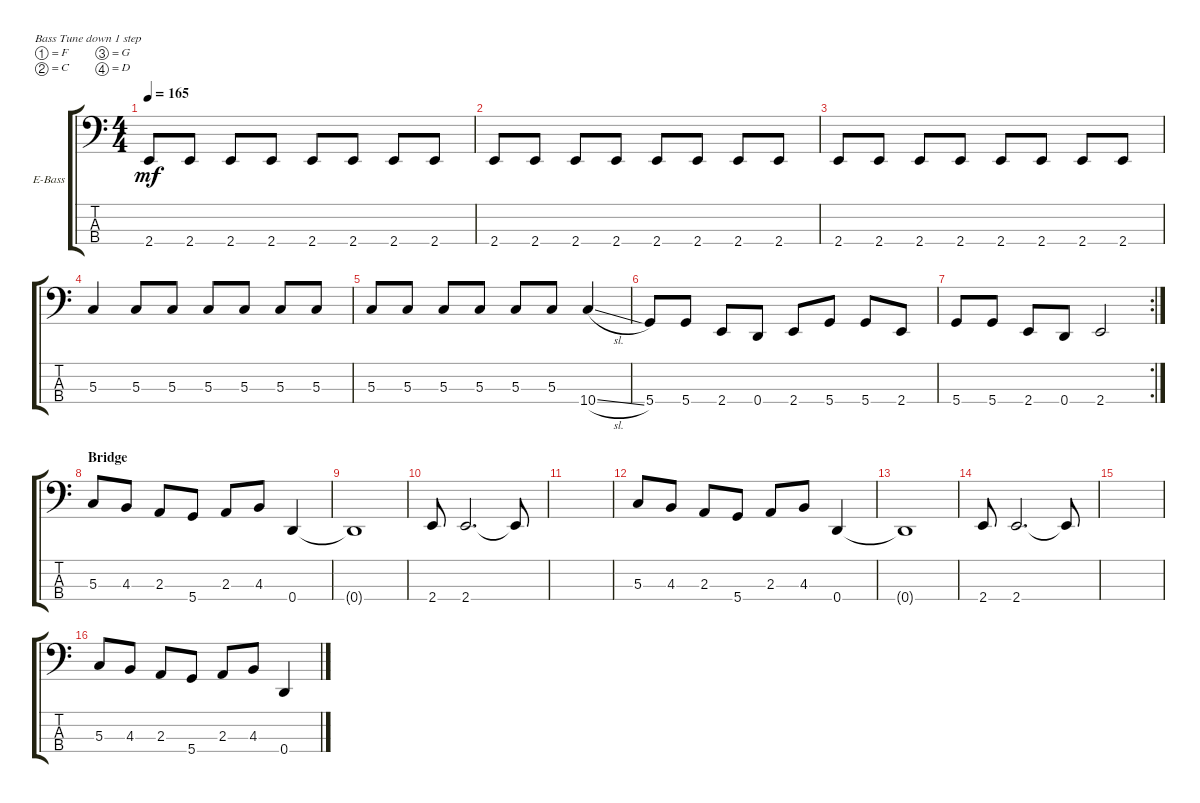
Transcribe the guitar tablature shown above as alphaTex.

\bracketExtendMode groupsimilarinstruments
\firstSystemTrackNameOrientation horizontal
\otherSystemsTrackNameOrientation horizontal
\track ("Bass" "E-Bass") {solo instrument electricbasspick}
\staff {score tabs}
\tuning (F2 C2 G1 D1)
\ts (4 4)
\tempo 165
\clef f4
\ks c
2.4.8{dy mf} 2.4.8 2.4.8 2.4.8 2.4.8 2.4.8 2.4.8 2.4.8 |
2.4.8 2.4.8 2.4.8 2.4.8 2.4.8 2.4.8 2.4.8 2.4.8 |
2.4.8 2.4.8 2.4.8 2.4.8 2.4.8 2.4.8 2.4.8 2.4.8 |
5.3.4 5.3.8 5.3.8 5.3.8 5.3.8 5.3.8 5.3.8 |
5.3.8 5.3.8 5.3.8 5.3.8 5.3.8 5.3.8 10.4{sl}.4 |
5.4.8 5.4.8 2.4.8 0.4.8 2.4.8 5.4.8 5.4.8 2.4.8 |
\rc 2
5.4.8 5.4.8 2.4.8 0.4.8 2.4.2 |
\section ("" "Bridge")
5.3.8 4.3.8 2.3.8 5.4.8 2.3.8 4.3.8 0.4.4 |
0.4{t}.1 |
2.4.8 2.4.2{d} 2.4{t}.8 |
|
5.3.8 4.3.8 2.3.8 5.4.8 2.3.8 4.3.8 0.4.4 |
0.4{t}.1 |
2.4.8 2.4.2{d} 2.4{t}.8 |
|
5.3.8 4.3.8 2.3.8 5.4.8 2.3.8 4.3.8 0.4.4
